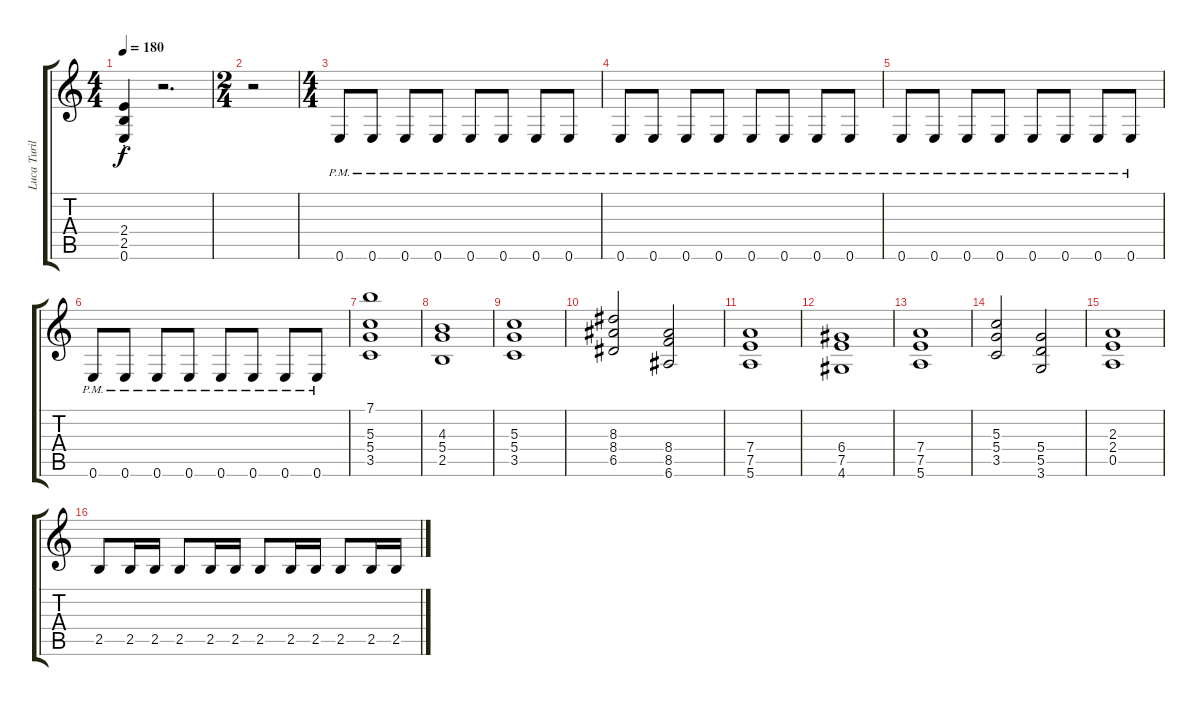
\track ("Luca Turilli And Dominique Leurquin" "Luca Turil") {instrument distortionguitar}
\staff {score tabs}
\tuning (E4 B3 G3 D3 A2 E2) {hide}
\ts (4 4)
\tempo 180
\clef g2
\ks c
(2.4{st} 2.5{st} 0.6{st}).4{dy f} r.2{d} |
\ts (2 4)
r.2 |
\ts (4 4)
0.6{pm}.8 0.6{pm}.8 0.6{pm}.8 0.6{pm}.8 0.6{pm}.8 0.6{pm}.8 0.6{pm}.8 0.6{pm}.8 |
0.6{pm}.8 0.6{pm}.8 0.6{pm}.8 0.6{pm}.8 0.6{pm}.8 0.6{pm}.8 0.6{pm}.8 0.6{pm}.8 |
0.6{pm}.8 0.6{pm}.8 0.6{pm}.8 0.6{pm}.8 0.6{pm}.8 0.6{pm}.8 0.6{pm}.8 0.6{pm}.8 |
0.6{pm}.8 0.6{pm}.8 0.6{pm}.8 0.6{pm}.8 0.6{pm}.8 0.6{pm}.8 0.6{pm}.8 0.6{pm}.8 |
(7.1 5.3 5.4 3.5).1 |
(4.3 5.4 2.5).1 |
(5.3 5.4 3.5).1 |
(8.3 8.4 6.5).2 (8.4 8.5 6.6).2 |
(7.4 7.5 5.6).1 |
(6.4 7.5 4.6).1 |
(7.4 7.5 5.6).1 |
(5.3 5.4 3.5).2 (5.4 5.5 3.6).2 |
(2.3 2.4 0.5).1 |
2.5.8 2.5.16 2.5.16 2.5.8 2.5.16 2.5.16 2.5.8 2.5.16 2.5.16 2.5.8 2.5.16 2.5.16
